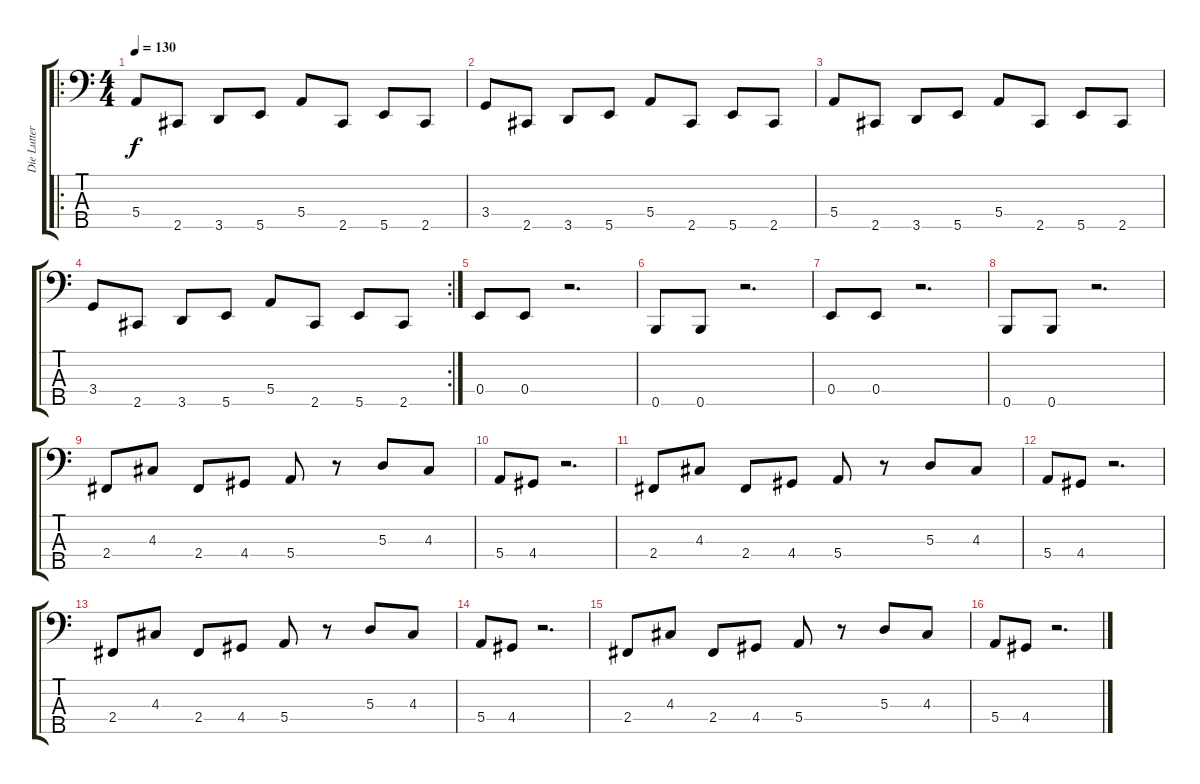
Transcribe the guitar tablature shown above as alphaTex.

\track ("Die Lutter" "Die Lutter") {instrument electricbassfinger}
\staff {score tabs}
\tuning (G2 D2 A1 E1 B0) {hide}
\ro
\ts (4 4)
\tempo 130
\clef f4
\ks c
5.4.8{dy f} 2.5.8 3.5.8 5.5.8 5.4.8 2.5.8 5.5.8 2.5.8 |
3.4.8 2.5.8 3.5.8 5.5.8 5.4.8 2.5.8 5.5.8 2.5.8 |
5.4.8 2.5.8 3.5.8 5.5.8 5.4.8 2.5.8 5.5.8 2.5.8 |
\rc 2
3.4.8 2.5.8 3.5.8 5.5.8 5.4.8 2.5.8 5.5.8 2.5.8 |
0.4.8 0.4.8 r.2{d} |
0.5.8 0.5.8 r.2{d} |
0.4.8 0.4.8 r.2{d} |
0.5.8 0.5.8 r.2{d} |
2.4.8 4.3.8 2.4.8 4.4.8 5.4.8 r.8 5.3.8 4.3.8 |
5.4.8 4.4.8 r.2{d} |
2.4.8 4.3.8 2.4.8 4.4.8 5.4.8 r.8 5.3.8 4.3.8 |
5.4.8 4.4.8 r.2{d} |
2.4.8 4.3.8 2.4.8 4.4.8 5.4.8 r.8 5.3.8 4.3.8 |
5.4.8 4.4.8 r.2{d} |
2.4.8 4.3.8 2.4.8 4.4.8 5.4.8 r.8 5.3.8 4.3.8 |
5.4.8 4.4.8 r.2{d}
